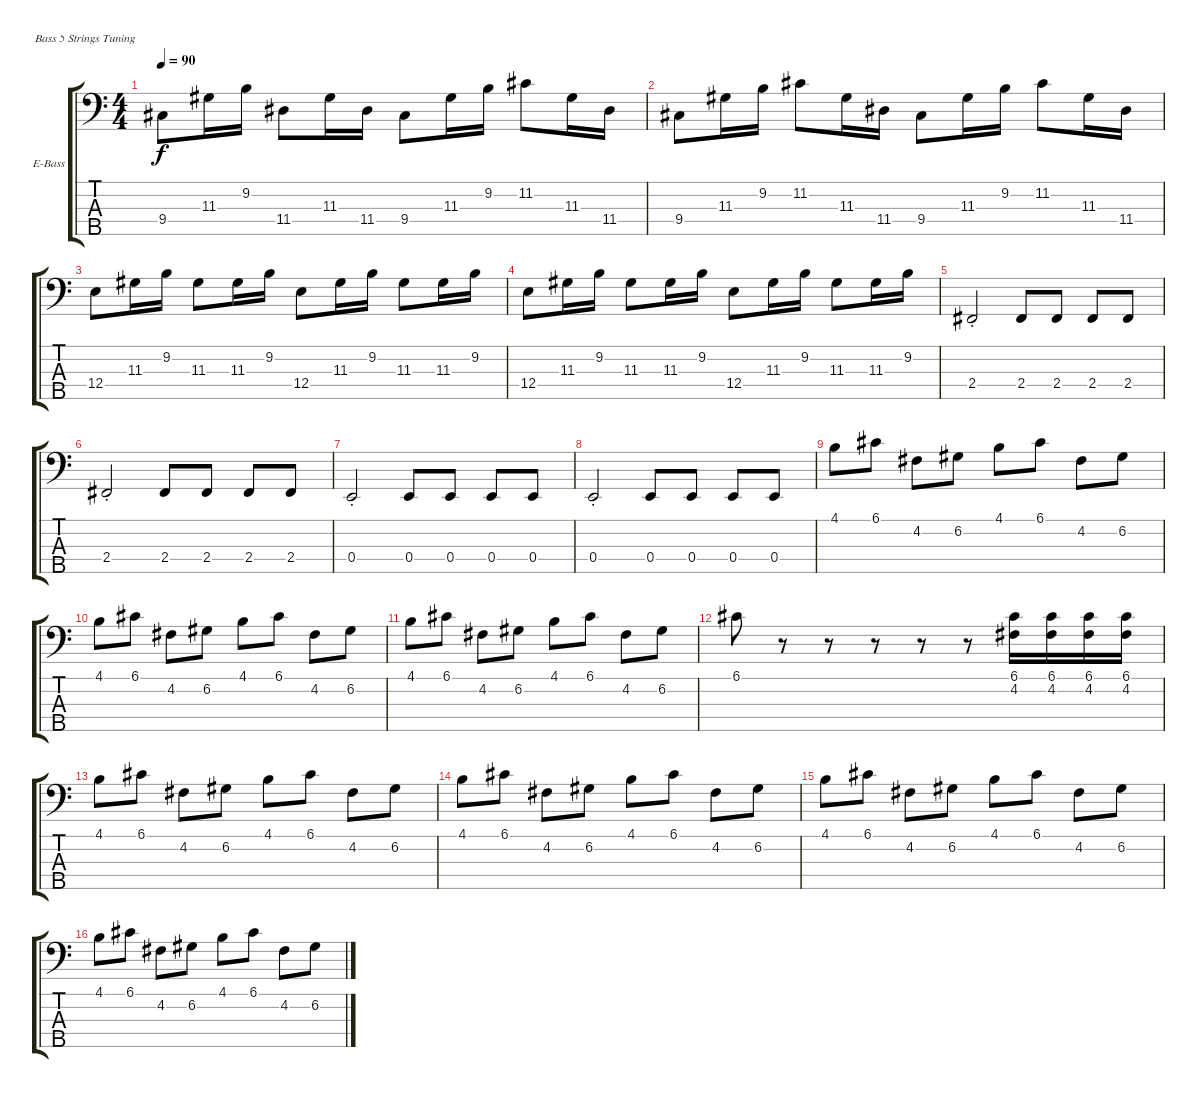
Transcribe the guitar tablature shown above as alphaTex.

\bracketExtendMode groupsimilarinstruments
\firstSystemTrackNameOrientation horizontal
\otherSystemsTrackNameOrientation horizontal
\track ("bass" "E-Bass") {instrument electricbassfinger}
\staff {score tabs}
\tuning (G2 D2 A1 E1 B0)
\ts (4 4)
\tempo 90
\clef f4
\ks c
9.4.8{dy f} 11.3.16 9.2.16 11.4.8 11.3.16 11.4.16 9.4.8 11.3.16 9.2.16 11.2.8 11.3.16 11.4.16 |
9.4.8 11.3.16 9.2.16 11.2.8 11.3.16 11.4.16 9.4.8 11.3.16 9.2.16 11.2.8 11.3.16 11.4.16 |
12.4.8 11.3.16 9.2.16 11.3.8 11.3.16 9.2.16 12.4.8 11.3.16 9.2.16 11.3.8 11.3.16 9.2.16 |
12.4.8 11.3.16 9.2.16 11.3.8 11.3.16 9.2.16 12.4.8 11.3.16 9.2.16 11.3.8 11.3.16 9.2.16 |
2.4{st}.2 2.4.8 2.4.8 2.4.8 2.4.8 |
2.4{st}.2 2.4.8 2.4.8 2.4.8 2.4.8 |
0.4{st}.2 0.4.8 0.4.8 0.4.8 0.4.8 |
0.4{st}.2 0.4.8 0.4.8 0.4.8 0.4.8 |
4.1.8 6.1.8 4.2.8 6.2.8 4.1.8 6.1.8 4.2.8 6.2.8 |
4.1.8 6.1.8 4.2.8 6.2.8 4.1.8 6.1.8 4.2.8 6.2.8 |
4.1.8 6.1.8 4.2.8 6.2.8 4.1.8 6.1.8 4.2.8 6.2.8 |
6.1.8 r.8 r.8 r.8 r.8 r.8 (4.2 6.1).16 (4.2 6.1).16 (4.2 6.1).16 (4.2 6.1).16 |
4.1.8 6.1.8 4.2.8 6.2.8 4.1.8 6.1.8 4.2.8 6.2.8 |
4.1.8 6.1.8 4.2.8 6.2.8 4.1.8 6.1.8 4.2.8 6.2.8 |
4.1.8 6.1.8 4.2.8 6.2.8 4.1.8 6.1.8 4.2.8 6.2.8 |
4.1.8 6.1.8 4.2.8 6.2.8 4.1.8 6.1.8 4.2.8 6.2.8
